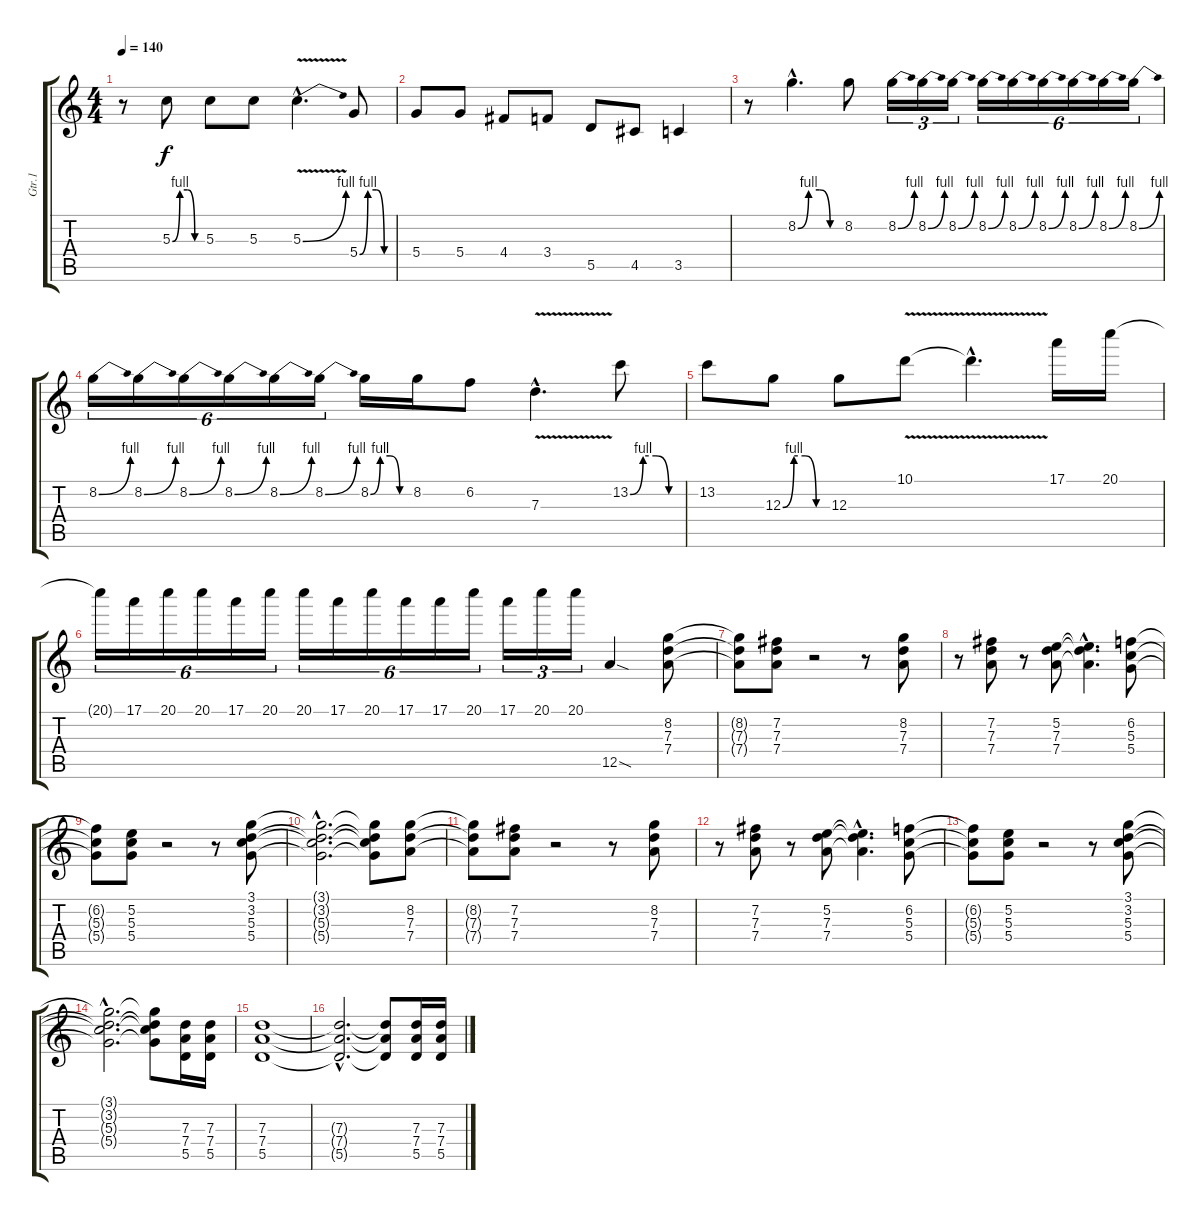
\track ("Gtr.1" "Gtr.1") {instrument distortionguitar}
\staff {score tabs}
\tuning (E4 B3 G3 D3 A2 E2) {hide}
\ts (4 4)
\tempo 140
\clef g2
\ks c
r.8{dy f} 5.3{be (custom 0 0 15 4 30 4 45 0 60 0)}.8 5.3.8 5.3.8 5.3{be (bend 0 0 60 4) v hac}.4{d} 5.4{be (custom 0 0 15 4 30 4 45 0 60 0)}.8 |
5.4.8 5.4.8 4.4.8 3.4.8 5.5.8 4.5.8 3.5.4 |
r.8 8.2{be (custom 0 0 15 4 30 4 45 0 60 0) hac}.4{d} 8.2.8 8.2{be (bend 0 0 60 4)}.16{tu (3 2)} 8.2{be (bend 0 0 60 4)}.16{tu (3 2)} 8.2{be (bend 0 0 60 4)}.16{tu (3 2)} 8.2{be (bend 0 0 60 4)}.16{tu (6 4)} 8.2{be (bend 0 0 60 4)}.16{tu (6 4)} 8.2{be (bend 0 0 60 4)}.16{tu (6 4)} 8.2{be (bend 0 0 60 4)}.16{tu (6 4)} 8.2{be (bend 0 0 60 4)}.16{tu (6 4)} 8.2{be (bend 0 0 60 4)}.16{tu (6 4)} |
8.2{be (bend 0 0 60 4)}.16{tu (6 4)} 8.2{be (bend 0 0 60 4)}.16{tu (6 4)} 8.2{be (bend 0 0 60 4)}.16{tu (6 4)} 8.2{be (bend 0 0 60 4)}.16{tu (6 4)} 8.2{be (bend 0 0 60 4)}.16{tu (6 4)} 8.2{be (bend 0 0 60 4)}.16{tu (6 4)} 8.2{be (custom 0 0 15 4 30 4 45 0 60 0)}.16 8.2.16 6.2.8 7.3{v hac}.4{d} 13.2{be (custom 0 0 15 4 30 4 45 0 60 0)}.8 |
13.2.8 12.3{be (custom 0 0 15 4 30 4 45 0 60 0)}.8 12.3.8 10.1{v}.8 10.1{hac t}.4{d} 17.1.16 20.1.16 |
20.1{t}.16{tu (6 4)} 17.1.16{tu (6 4)} 20.1.16{tu (6 4)} 20.1.16{tu (6 4)} 17.1.16{tu (6 4)} 20.1.16{tu (6 4)} 20.1.16{tu (6 4)} 17.1.16{tu (6 4)} 20.1.16{tu (6 4)} 17.1.16{tu (6 4)} 17.1.16{tu (6 4)} 20.1.16{tu (6 4)} 17.1.16{tu (3 2)} 20.1.16{tu (3 2)} 20.1.16{tu (3 2)} 12.5{sod}.4 (8.2 7.3 7.4).8 |
(8.2{t} 7.3{t} 7.4{t}).8 (7.2 7.3 7.4).8 r.2 r.8 (8.2 7.3 7.4).8 |
r.8 (7.2 7.3 7.4).8 r.8 (5.2 7.3 7.4).8 (5.2{hac t} 7.3{hac t} 7.4{hac t}).4{d} (6.2 5.3 5.4).8 |
(6.2{t} 5.3{t} 5.4{t}).8 (5.2 5.3 5.4).8 r.2 r.8 (3.1 3.2 5.3 5.4).8 |
(3.1{hac t} 3.2{hac t} 5.3{hac t} 5.4{hac t}).2{d} (3.1{t} 3.2{t} 5.3{t} 5.4{t}).8 (8.2 7.3 7.4).8 |
(8.2{t} 7.3{t} 7.4{t}).8 (7.2 7.3 7.4).8 r.2 r.8 (8.2 7.3 7.4).8 |
r.8 (7.2 7.3 7.4).8 r.8 (5.2 7.3 7.4).8 (5.2{hac t} 7.3{hac t} 7.4{hac t}).4{d} (6.2 5.3 5.4).8 |
(6.2{t} 5.3{t} 5.4{t}).8 (5.2 5.3 5.4).8 r.2 r.8 (3.1 3.2 5.3 5.4).8 |
(3.1{hac t} 3.2{hac t} 5.3{hac t} 5.4{hac t}).2{d} (3.1{t} 3.2{t} 5.3{t} 5.4{t}).8 (7.3 7.4 5.5).16 (7.3 7.4 5.5).16 |
(7.3 7.4 5.5).1 |
(7.3{hac t} 7.4{hac t} 5.5{hac t}).2{d} (7.3{t} 7.4{t} 5.5{t}).8 (7.3 7.4 5.5).16 (7.3 7.4 5.5).16
